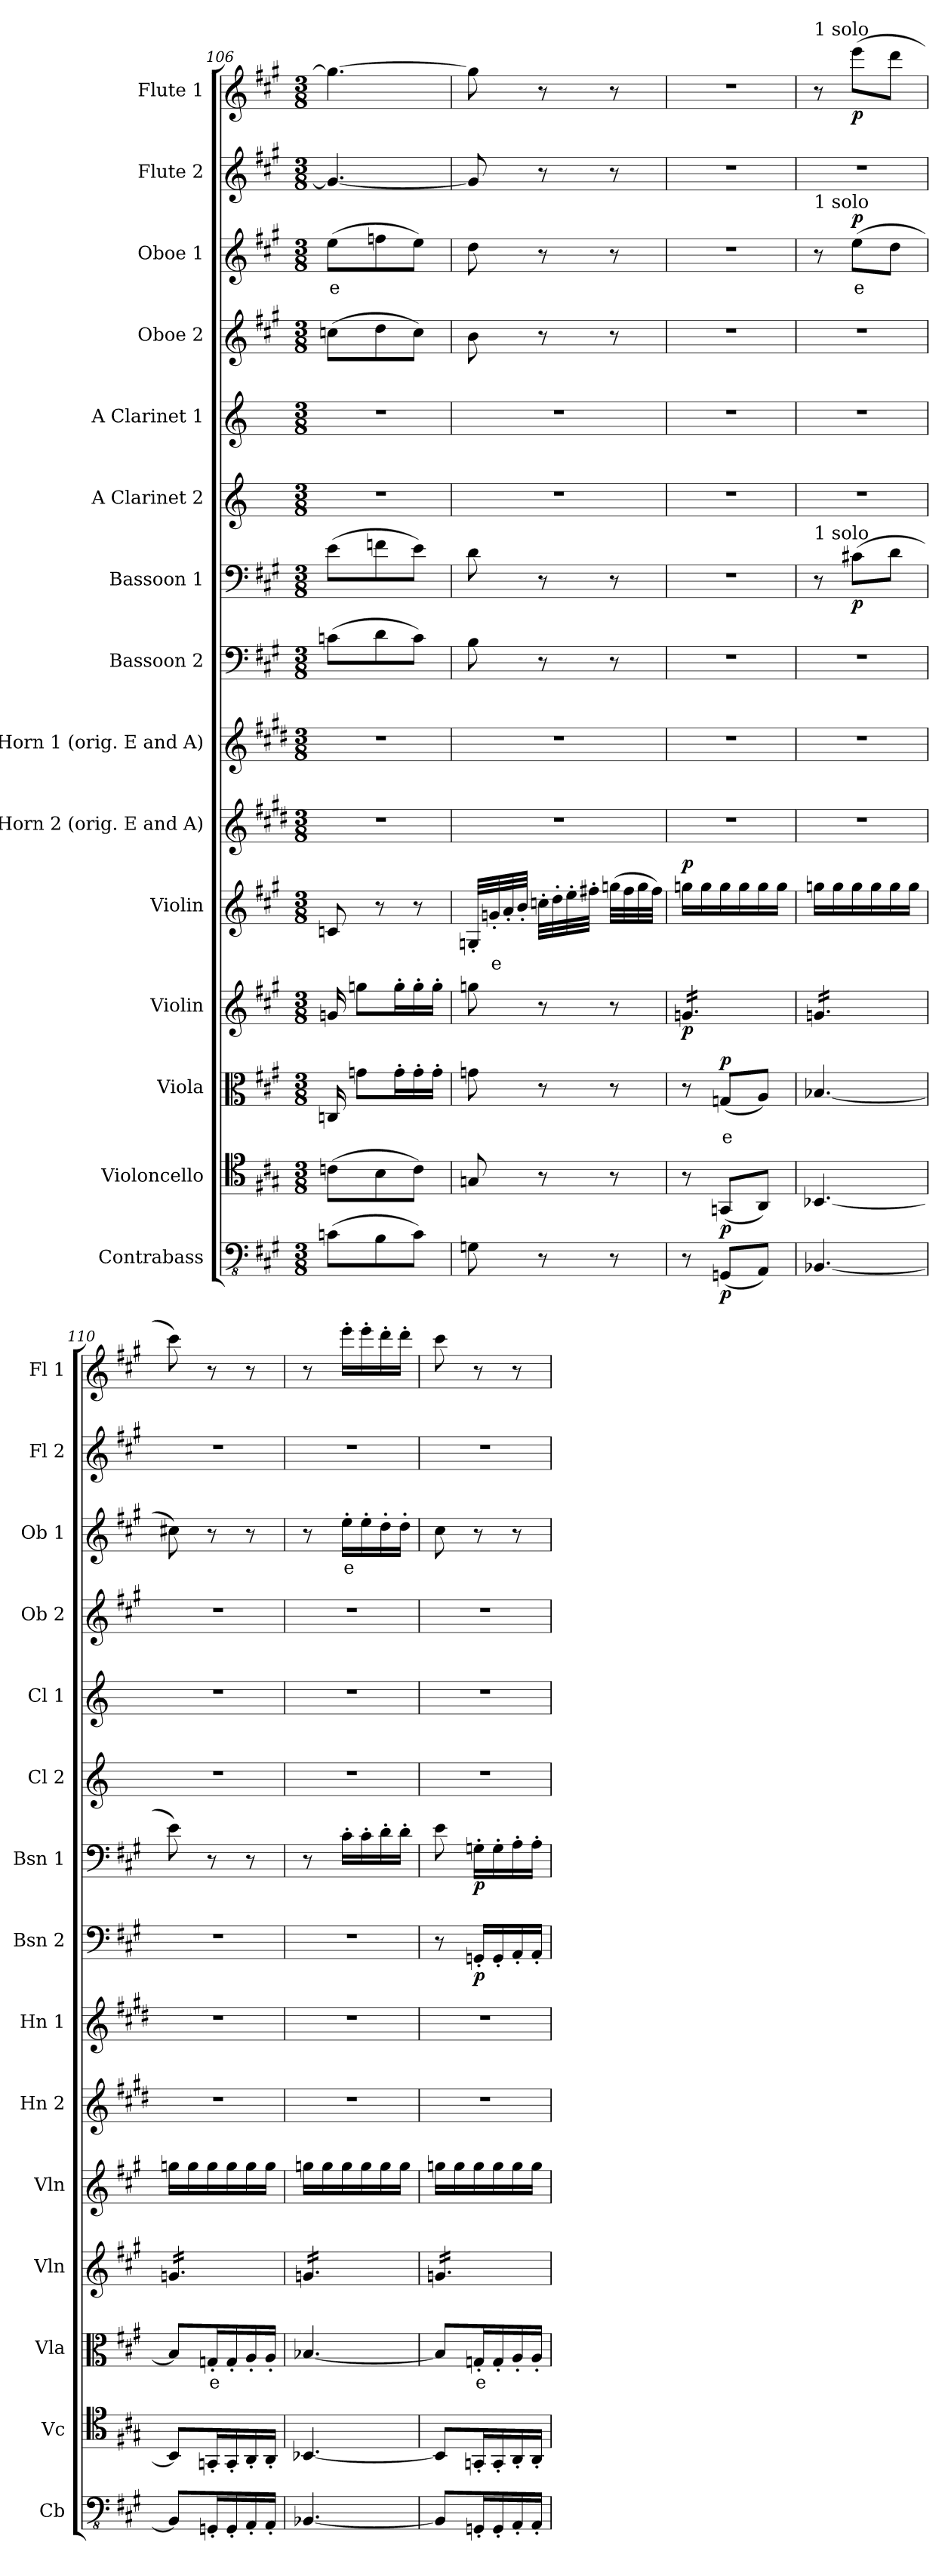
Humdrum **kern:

**kern	**dynam	**kern	**dynam	**kern	**text	**dynam	**kern	**dynam	**kern	**text	**dynam	**kern	**kern	**kern	**dynam	**kern	**dynam	**kern	**kern	**kern	**kern	**text	**dynam	**kern	**kern	**dynam
*part15	*part15	*part14	*part14	*part13	*part13	*part13	*part12	*part12	*part11	*part11	*part11	*part10	*part9	*part8	*part8	*part7	*part7	*part6	*part5	*part4	*part3	*part3	*part3	*part2	*part1	*part1
*staff15	*staff15	*staff14	*staff14	*staff13	*staff13	*staff13	*staff12	*staff12	*staff11	*staff11	*staff11	*staff10	*staff9	*staff8	*staff8	*staff7	*staff7	*staff6	*staff5	*staff4	*staff3	*staff3	*staff3	*staff2	*staff1	*staff1
*I"Contrabass	*	*I"Violoncello	*	*I"Viola	*	*	*I"Violin	*	*I"Violin	*	*	*I"F Horn 2 (orig. E and A)	*I"F Horn 1 (orig. E and A)	*I"Bassoon 2	*	*I"Bassoon 1	*	*I"A Clarinet 2	*I"A Clarinet 1	*I"Oboe 2	*I"Oboe 1	*	*	*I"Flute 2	*I"Flute 1	*
*I'Cb	*	*I'Vc	*	*I'Vla	*	*	*I'Vln	*	*I'Vln	*	*	*I'Hn 2	*I'Hn 1	*I'Bsn 2	*	*I'Bsn 1	*	*I'Cl 2	*I'Cl 1	*I'Ob 2	*I'Ob 1	*	*	*I'Fl 2	*I'Fl 1	*
*clefFv4	*	*clefC4	*	*clefC3	*	*	*clefG2	*	*clefG2	*	*	*clefG2	*clefG2	*clefF4	*	*clefF4	*	*clefG2	*clefG2	*clefG2	*clefG2	*	*	*clefG2	*clefG2	*
*	*	*	*	*	*	*	*	*	*	*	*	*ITrd4c7	*ITrd4c7	*	*	*	*	*ITrd2c3	*ITrd2c3	*	*	*	*	*	*	*
*k[f#c#g#]	*	*k[f#c#g#]	*	*k[f#c#g#]	*	*	*k[f#c#g#]	*	*k[f#c#g#]	*	*	*k[f#c#g#]	*k[f#c#g#]	*k[f#c#g#]	*	*k[f#c#g#]	*	*k[f#c#g#]	*k[f#c#g#]	*k[f#c#g#]	*k[f#c#g#]	*	*	*k[f#c#g#]	*k[f#c#g#]	*
*M3/8	*	*M3/8	*	*M3/8	*	*	*M3/8	*	*M3/8	*	*	*M3/8	*M3/8	*M3/8	*	*M3/8	*	*M3/8	*M3/8	*M3/8	*M3/8	*	*	*M3/8	*M3/8	*
=106	=106	=106	=106	=106	=106	=106	=106	=106	=106	=106	=106	=106	=106	=106	=106	=106	=106	=106	=106	=106	=106	=106	=106	=106	=106	=106
!	!	!	!	!	!	!	!	!	!	!	!	!	!	!	!	!	!	!	!	!	!	!LO:LY:b:color=#FF0000	!	!	!	!
(>8Cn\L	.	(>8cn\L	.	16Cn/	.	.	16gn/	.	8cn/	.	.	4.r	4.r	(>8cn\L	.	(>8e\L	.	4.r	4.r	(>8ccn\L	(>8ee\L	e	.	4.gn/_	4.gg\_	.
.	.	.	.	8gn\L	.	.	8ggn\L	.	.	.	.	.	.	.	.	.	.	.	.	.	.	.	.	.	.	.
8BB\	.	8B\	.	.	.	.	.	.	8r	.	.	.	.	8d\	.	8fn\	.	.	.	8dd\	8ffn\	.	.	.	.	.
.	.	.	.	16g'\L	.	.	16gg'\L	.	.	.	.	.	.	.	.	.	.	.	.	.	.	.	.	.	.	.
8C\J)	.	8c\J)	.	16g'\	.	.	16gg'\	.	8r	.	.	.	.	8c\J)	.	8e\J)	.	.	.	8cc\J)	8ee\J)	.	.	.	.	.
.	.	.	.	16g'\JJ	.	.	16gg'\JJ	.	.	.	.	.	.	.	.	.	.	.	.	.	.	.	.	.	.	.
=107	=107	=107	=107	=107	=107	=107	=107	=107	=107	=107	=107	=107	=107	=107	=107	=107	=107	=107	=107	=107	=107	=107	=107	=107	=107	=107
8GGn\	.	8Gn/	.	8gn\	.	.	8ggn\	.	32Gn'/LLL	.	.	4.r	4.r	8B\	.	8d\	.	4.r	4.r	8b\	8dd\	.	.	8g/]	8gg\]	.
!	!	!	!	!	!	!	!	!	!	!LO:LY:b:color=#FF0000	!	!	!	!	!	!	!	!	!	!	!	!	!	!	!	!
.	.	.	.	.	.	.	.	.	32gn'/	e	.	.	.	.	.	.	.	.	.	.	.	.	.	.	.	.
.	.	.	.	.	.	.	.	.	32a'/	.	.	.	.	.	.	.	.	.	.	.	.	.	.	.	.	.
.	.	.	.	.	.	.	.	.	32b'/JJJ	.	.	.	.	.	.	.	.	.	.	.	.	.	.	.	.	.
8r	.	8r	.	8r	.	.	8r	.	32ccn'\LLL	.	.	.	.	8r	.	8r	.	.	.	8r	8r	.	.	8r	8r	.
.	.	.	.	.	.	.	.	.	32dd'\	.	.	.	.	.	.	.	.	.	.	.	.	.	.	.	.	.
.	.	.	.	.	.	.	.	.	32ee'\	.	.	.	.	.	.	.	.	.	.	.	.	.	.	.	.	.
.	.	.	.	.	.	.	.	.	32ff#X'\JJJ	.	.	.	.	.	.	.	.	.	.	.	.	.	.	.	.	.
8r	.	8r	.	8r	.	.	8r	.	(>32ggn\LLL	.	.	.	.	8r	.	8r	.	.	.	8r	8r	.	.	8r	8r	.
.	.	.	.	.	.	.	.	.	32ff#\	.	.	.	.	.	.	.	.	.	.	.	.	.	.	.	.	.
.	.	.	.	.	.	.	.	.	32gg\	.	.	.	.	.	.	.	.	.	.	.	.	.	.	.	.	.
.	.	.	.	.	.	.	.	.	32ff#\JJJ)	.	.	.	.	.	.	.	.	.	.	.	.	.	.	.	.	.
=108	=108	=108	=108	=108	=108	=108	=108	=108	=108	=108	=108	=108	=108	=108	=108	=108	=108	=108	=108	=108	=108	=108	=108	=108	=108	=108
!	!	!	!	!	!	!	!	!LO:DY:b	!	!	!LO:DY:b	!	!	!	!	!	!	!	!	!	!	!	!	!	!	!
*	*	*	*	*	*	*	*tremolo	*	*	*	*	*	*	*	*	*	*	*	*	*	*	*	*	*	*	*
8r	.	8r	.	8r	.	.	16gn/LL	p	16ggn\LL	.	p	4.r	4.r	4.r	.	4.r	.	4.r	4.r	4.r	4.r	.	.	4.r	4.r	.
.	.	.	.	.	.	.	16gn/	.	16gg\	.	.	.	.	.	.	.	.	.	.	.	.	.	.	.	.	.
!	!LO:DY:b	!	!LO:DY:b	!	!LO:LY:b:color=#FF0000	!LO:DY:b	!	!	!	!	!	!	!	!	!	!	!	!	!	!	!	!	!	!	!	!
(<8GGGn/L	p	(<8GGn/L	p	(<8Gn/L	e	p	16gn/	.	16gg\	.	.	.	.	.	.	.	.	.	.	.	.	.	.	.	.	.
.	.	.	.	.	.	.	16gn/	.	16gg\	.	.	.	.	.	.	.	.	.	.	.	.	.	.	.	.	.
8AAA/J)	.	8AA/J)	.	8A/J)	.	.	16gn/	.	16gg\	.	.	.	.	.	.	.	.	.	.	.	.	.	.	.	.	.
.	.	.	.	.	.	.	16gn/JJ	.	16gg\JJ	.	.	.	.	.	.	.	.	.	.	.	.	.	.	.	.	.
=109	=109	=109	=109	=109	=109	=109	=109	=109	=109	=109	=109	=109	=109	=109	=109	=109	=109	=109	=109	=109	=109	=109	=109	=109	=109	=109
!	!	!	!	!	!	!	!	!	!	!	!	!	!	!	!	!	!	!	!	!	!	!	!	!	!LO:TX:a:t=1 solo	!
!	!	!	!	!	!	!	!	!	!	!	!	!	!	!	!	!	!	!	!	!	!LO:TX:a:t=1 solo	!	!	!	!	!
!	!	!	!	!	!	!	!	!	!	!	!	!	!	!	!	!LO:TX:a:t=1 solo	!	!	!	!	!	!	!	!	!	!
[4.BBB-X/	.	[4.BB-X/	.	[4.B-X/	.	.	16gn/LL	.	16ggn\LL	.	.	4.r	4.r	4.r	.	8r	.	4.r	4.r	4.r	8r	.	.	4.r	8r	.
.	.	.	.	.	.	.	16gn/	.	16gg\	.	.	.	.	.	.	.	.	.	.	.	.	.	.	.	.	.
!	!	!	!	!	!	!	!	!	!	!	!	!	!	!	!	!	!LO:DY:b	!	!	!	!	!LO:LY:b:color=#FF0000	!LO:DY:b	!	!	!LO:DY:b
.	.	.	.	.	.	.	16gn/	.	16gg\	.	.	.	.	.	.	(>8c#X\L	p	.	.	.	(>8ee\L	e	p	.	(>8eee\L	p
.	.	.	.	.	.	.	16gn/	.	16gg\	.	.	.	.	.	.	.	.	.	.	.	.	.	.	.	.	.
.	.	.	.	.	.	.	16gn/	.	16gg\	.	.	.	.	.	.	8d\J	.	.	.	.	8dd\J	.	.	.	8ddd\J	.
.	.	.	.	.	.	.	16gn/JJ	.	16gg\JJ	.	.	.	.	.	.	.	.	.	.	.	.	.	.	.	.	.
=110	=110	=110	=110	=110	=110	=110	=110	=110	=110	=110	=110	=110	=110	=110	=110	=110	=110	=110	=110	=110	=110	=110	=110	=110	=110	=110
8BBB-/L]	.	8BB-/L]	.	8B-/L]	.	.	16gn/LL	.	16ggn\LL	.	.	4.r	4.r	4.r	.	8e\)	.	4.r	4.r	4.r	8cc#X\)	.	.	4.r	8ccc#\)	.
.	.	.	.	.	.	.	16gn/	.	16gg\	.	.	.	.	.	.	.	.	.	.	.	.	.	.	.	.	.
!	!	!	!	!	!LO:LY:b:color=#FF0000	!	!	!	!	!	!	!	!	!	!	!	!	!	!	!	!	!	!	!	!	!
16GGGn'/L	.	16GGn'/L	.	16Gn'/L	e	.	16gn/	.	16gg\	.	.	.	.	.	.	8r	.	.	.	.	8r	.	.	.	8r	.
16GGG'/	.	16GG'/	.	16G'/	.	.	16gn/	.	16gg\	.	.	.	.	.	.	.	.	.	.	.	.	.	.	.	.	.
16AAA'/	.	16AA'/	.	16A'/	.	.	16gn/	.	16gg\	.	.	.	.	.	.	8r	.	.	.	.	8r	.	.	.	8r	.
16AAA'/JJ	.	16AA'/JJ	.	16A'/JJ	.	.	16gn/JJ	.	16gg\JJ	.	.	.	.	.	.	.	.	.	.	.	.	.	.	.	.	.
=111	=111	=111	=111	=111	=111	=111	=111	=111	=111	=111	=111	=111	=111	=111	=111	=111	=111	=111	=111	=111	=111	=111	=111	=111	=111	=111
[4.BBB-X/	.	[4.BB-X/	.	[4.B-X/	.	.	16gn/LL	.	16ggn\LL	.	.	4.r	4.r	4.r	.	8r	.	4.r	4.r	4.r	8r	.	.	4.r	8r	.
.	.	.	.	.	.	.	16gn/	.	16gg\	.	.	.	.	.	.	.	.	.	.	.	.	.	.	.	.	.
!	!	!	!	!	!	!	!	!	!	!	!	!	!	!	!	!	!	!	!	!	!	!LO:LY:b:color=#FF0000	!	!	!	!
.	.	.	.	.	.	.	16gn/	.	16gg\	.	.	.	.	.	.	16c#'\LL	.	.	.	.	16ee'\LL	e	.	.	16eee'\LL	.
.	.	.	.	.	.	.	16gn/	.	16gg\	.	.	.	.	.	.	16c#'\	.	.	.	.	16ee'\	.	.	.	16eee'\	.
.	.	.	.	.	.	.	16gn/	.	16gg\	.	.	.	.	.	.	16d'\	.	.	.	.	16dd'\	.	.	.	16ddd'\	.
.	.	.	.	.	.	.	16gn/JJ	.	16gg\JJ	.	.	.	.	.	.	16d'\JJ	.	.	.	.	16dd'\JJ	.	.	.	16ddd'\JJ	.
!!LO:PB:g=z
=112	=112	=112	=112	=112	=112	=112	=112	=112	=112	=112	=112	=112	=112	=112	=112	=112	=112	=112	=112	=112	=112	=112	=112	=112	=112	=112
8BBB-/L]	.	8BB-/L]	.	8B-/L]	.	.	16gn/LL	.	16ggn\LL	.	.	4.r	4.r	8r	.	8e\	.	4.r	4.r	4.r	8cc#\	.	.	4.r	8ccc#\	.
.	.	.	.	.	.	.	16gn/	.	16gg\	.	.	.	.	.	.	.	.	.	.	.	.	.	.	.	.	.
!	!	!	!	!	!LO:LY:b:color=#FF0000	!	!	!	!	!	!	!	!	!	!LO:DY:b	!	!LO:DY:b	!	!	!	!	!	!	!	!	!
16GGGn'/L	.	16GGn'/L	.	16Gn'/L	e	.	16gn/	.	16gg\	.	.	.	.	16GGn'/LL	p	16Gn'\LL	p	.	.	.	8r	.	.	.	8r	.
16GGG'/	.	16GG'/	.	16G'/	.	.	16gn/	.	16gg\	.	.	.	.	16GG'/	.	16G'\	.	.	.	.	.	.	.	.	.	.
16AAA'/	.	16AA'/	.	16A'/	.	.	16gn/	.	16gg\	.	.	.	.	16AA'/	.	16A'\	.	.	.	.	8r	.	.	.	8r	.
16AAA'/JJ	.	16AA'/JJ	.	16A'/JJ	.	.	16gn/JJ	.	16gg\JJ	.	.	.	.	16AA'/JJ	.	16A'\JJ	.	.	.	.	.	.	.	.	.	.
*	*	*	*	*	*	*	*Xtremolo	*	*	*	*	*	*	*	*	*	*	*	*	*	*	*	*	*	*	*
=	=	=	=	=	=	=	=	=	=	=	=	=	=	=	=	=	=	=	=	=	=	=	=	=	=	=
*-	*-	*-	*-	*-	*-	*-	*-	*-	*-	*-	*-	*-	*-	*-	*-	*-	*-	*-	*-	*-	*-	*-	*-	*-	*-	*-
